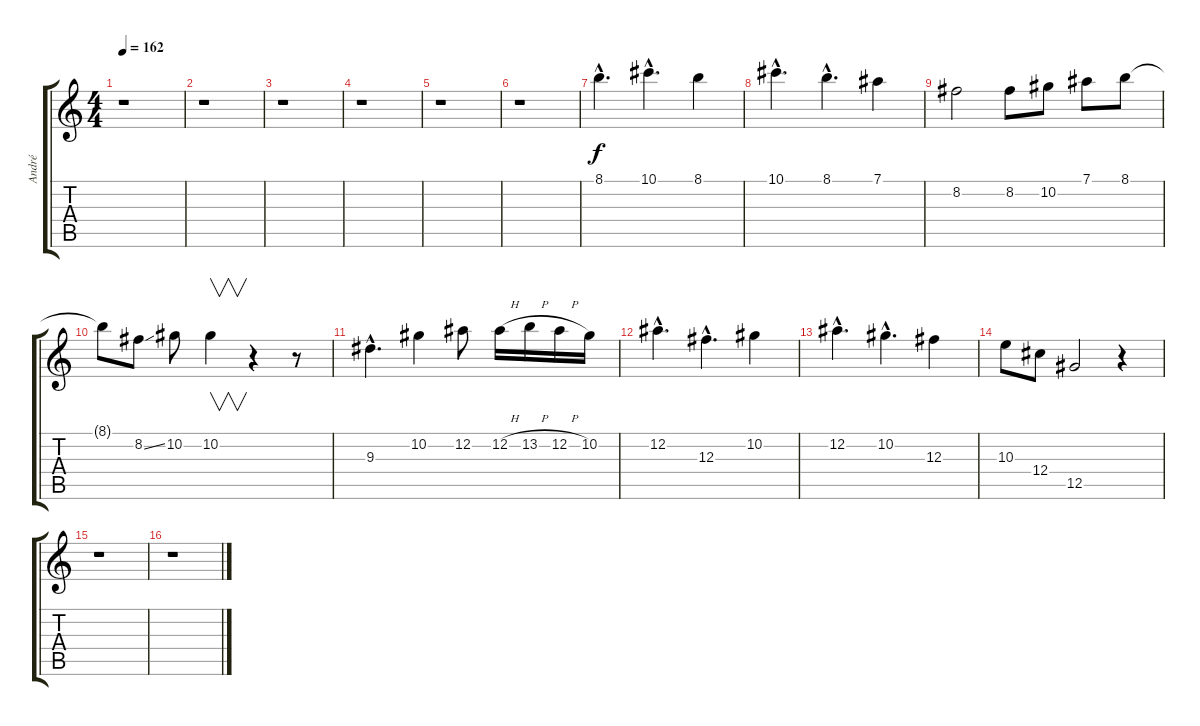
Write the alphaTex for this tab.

\track ("André" "André") {instrument acousticguitarsteel}
\staff {score tabs}
\tuning (Eb4 Bb3 Gb3 Db3 Ab2 Eb2) {hide}
\ts (4 4)
\tempo 162
\clef g2
\ks c
r.1{dy f} |
r.1 |
r.1 |
r.1 |
r.1 |
r.1 |
8.1{hac}.4{d} 10.1{hac}.4{d} 8.1.4 |
10.1{hac}.4{d} 8.1{hac}.4{d} 7.1.4 |
8.2.2 8.2.8 10.2.8 7.1.8 8.1.8 |
8.1{t}.8 8.2{ss}.8 10.2.8 10.2.4{v} r.4 r.8 |
9.3{hac}.4{d} 10.2.4 12.2.8 12.2{h}.16 13.2{h}.16 12.2{h}.16 10.2.16 |
12.2{hac}.4{d} 12.3{hac}.4{d} 10.2.4 |
12.2{hac}.4{d} 10.2{hac}.4{d} 12.3.4 |
10.3.8 12.4.8 12.5.2 r.4 |
r.1 |
r.1
